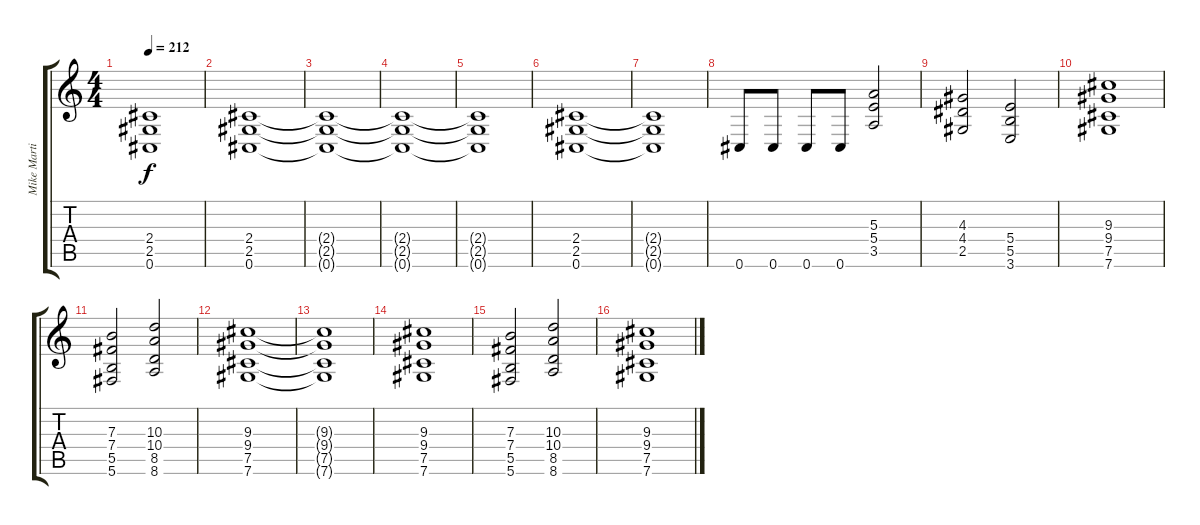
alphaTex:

\track ("Mike Martin" "Mike Marti") {instrument overdrivenguitar}
\staff {score tabs}
\tuning (Db4 Ab3 E3 B2 Gb2 Db2) {hide}
\ts (4 4)
\tempo 212
\clef g2
\ks c
(2.4{t} 2.5{t} 0.6{t}).1{dy f} |
(2.4 2.5 0.6).1 |
(2.4{t} 2.5{t} 0.6{t}).1 |
(2.4{t} 2.5{t} 0.6{t}).1 |
(2.4{t} 2.5{t} 0.6{t}).1 |
(2.4 2.5 0.6).1 |
(2.4{t} 2.5{t} 0.6{t}).1 |
0.6.8 0.6.8 0.6.8 0.6.8 (5.3 5.4 3.5).2 |
(4.3 4.4 2.5).2 (5.4 5.5 3.6).2 |
(9.3 9.4 7.5 7.6).1 |
(7.3 7.4 5.5 5.6).2 (10.3 10.4 8.5 8.6).2 |
(9.3 9.4 7.5 7.6).1 |
(9.3{t} 9.4{t} 7.5{t} 7.6{t}).1 |
(9.3 9.4 7.5 7.6).1 |
(7.3 7.4 5.5 5.6).2 (10.3 10.4 8.5 8.6).2 |
(9.3 9.4 7.5 7.6).1
